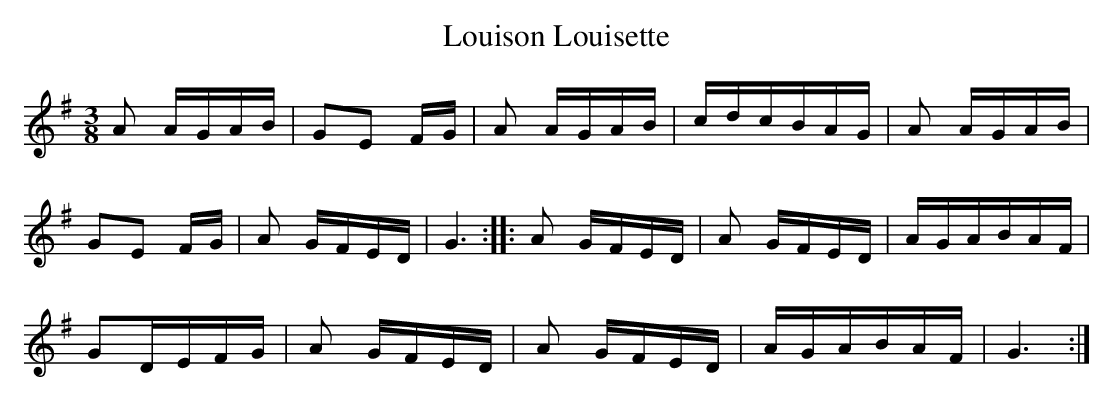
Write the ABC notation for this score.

X:1
T:Louison Louisette
M:3/8
L:1/16
K:G
A2 AGAB | G2E2 FG | A2 AGAB | cdcBAG | A2 AGAB |
G2E2 FG | A2 GFED | G6 :: A2 GFED | A2 GFED | AGABAF |
G2DEFG | A2 GFED | A2 GFED | AGABAF | G6 :|
